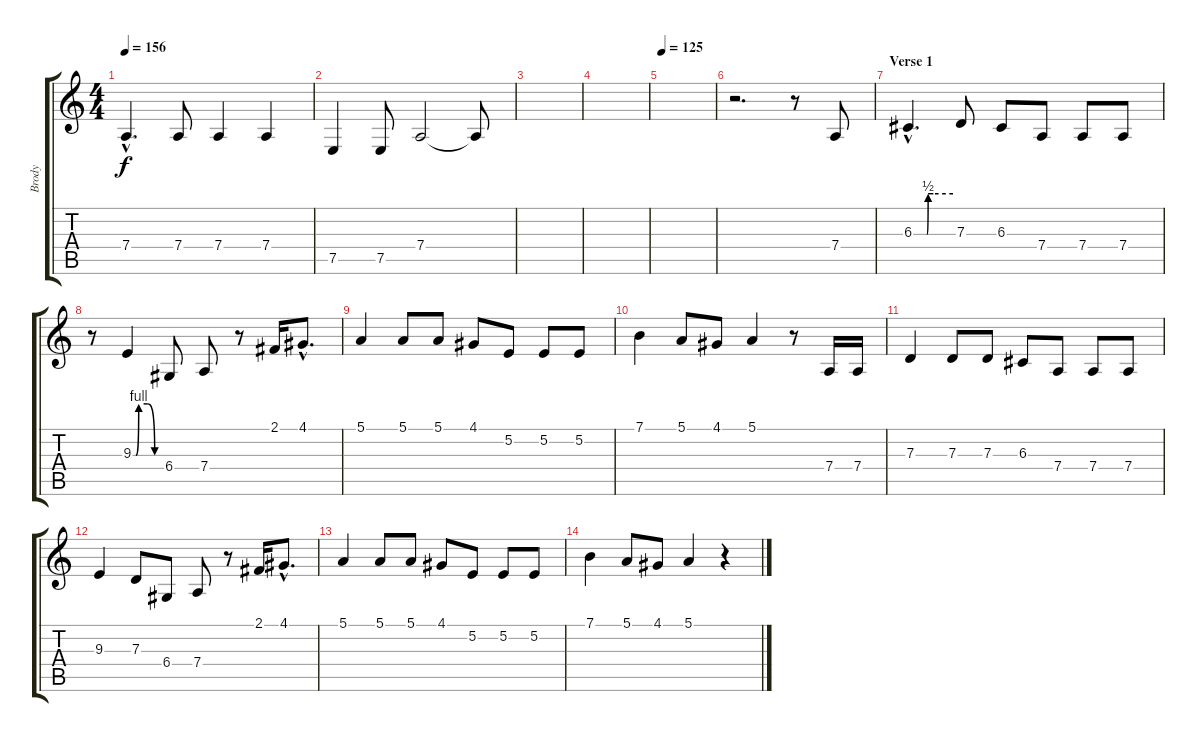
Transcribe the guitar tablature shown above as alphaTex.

\track ("Brody" "Brody") {instrument altosax}
\staff {score tabs}
\tuning (E4 B3 G3 D3 A2 E2) {hide}
\ts (4 4)
\tempo 156
\clef g2
\ks c
7.4{hac}.4{d dy f} 7.4.8 7.4.4 7.4.4 |
7.5.4 7.5.8 7.4.2 7.4{t}.8 |
|
|
\tempo 125
|
r.2{d} r.8 7.4.8 |
\section ("" "Verse 1")
6.3{be (custom 0 0 20 0 22 2 30 2 60 2) hac}.4{d} 7.3.8 6.3.8 7.4.8 7.4.8 7.4.8 |
r.8 9.3{be (custom 0 0 6 0 12 4 30 4 46 0 60 0)}.4 6.4.8 7.4.8 r.8 2.1.16 4.1{hac}.8{d} |
5.1.4 5.1.8 5.1.8 4.1.8 5.2.8 5.2.8 5.2.8 |
7.1.4 5.1.8 4.1.8 5.1.4 r.8 7.4.16 7.4.16 |
7.3.4 7.3.8 7.3.8 6.3.8 7.4.8 7.4.8 7.4.8 |
9.3.4 7.3.8 6.4.8 7.4.8 r.8 2.1.16 4.1{hac}.8{d} |
5.1.4 5.1.8 5.1.8 4.1.8 5.2.8 5.2.8 5.2.8 |
7.1.4 5.1.8 4.1.8 5.1.4 r.4
